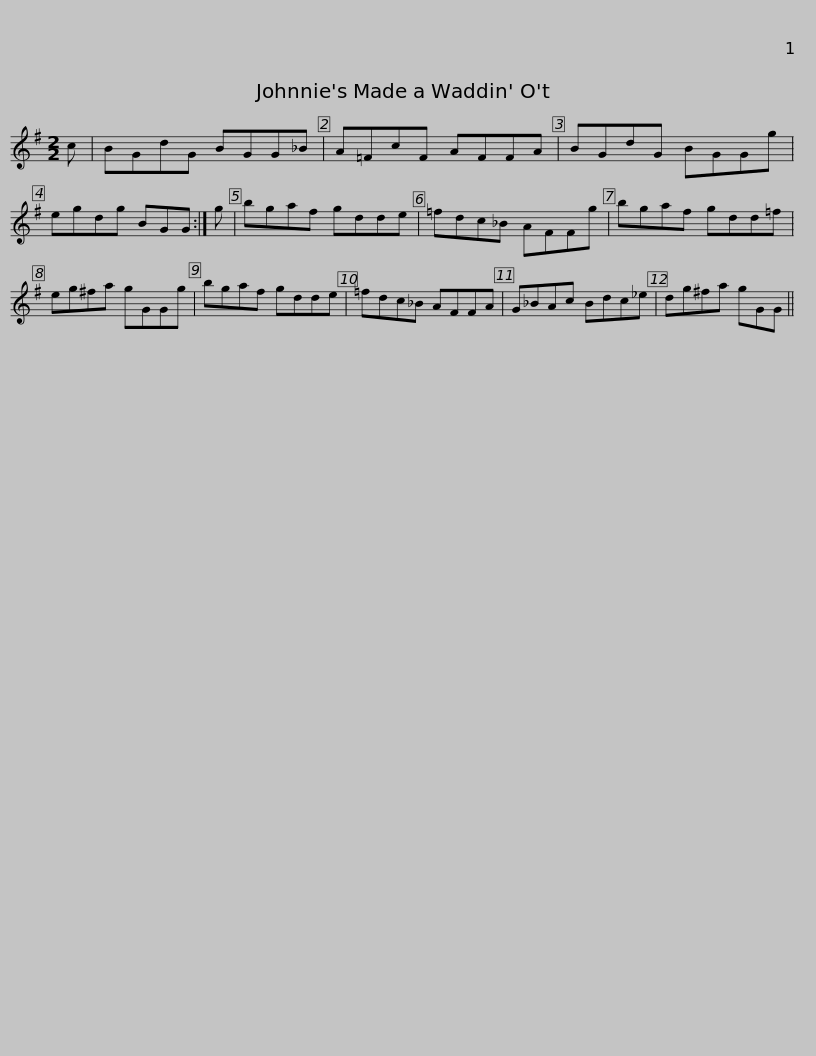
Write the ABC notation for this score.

X:1
L:1/8
M:2/2
I:linebreak $
K:G
V:1 treble
V:1
 c | BGdG BGG_B | A=FcF AFFA | BGdG BGGg | egdg BGG :| %5
 g | bgaf gdde |$ =fdc_B AFFg | bgaf gdd=f | eg^fa gGGg | %10
 bgaf gdde | =fdc_B AFFA |$ G_BAc Bdc_e | dg^fa gGG || %14
